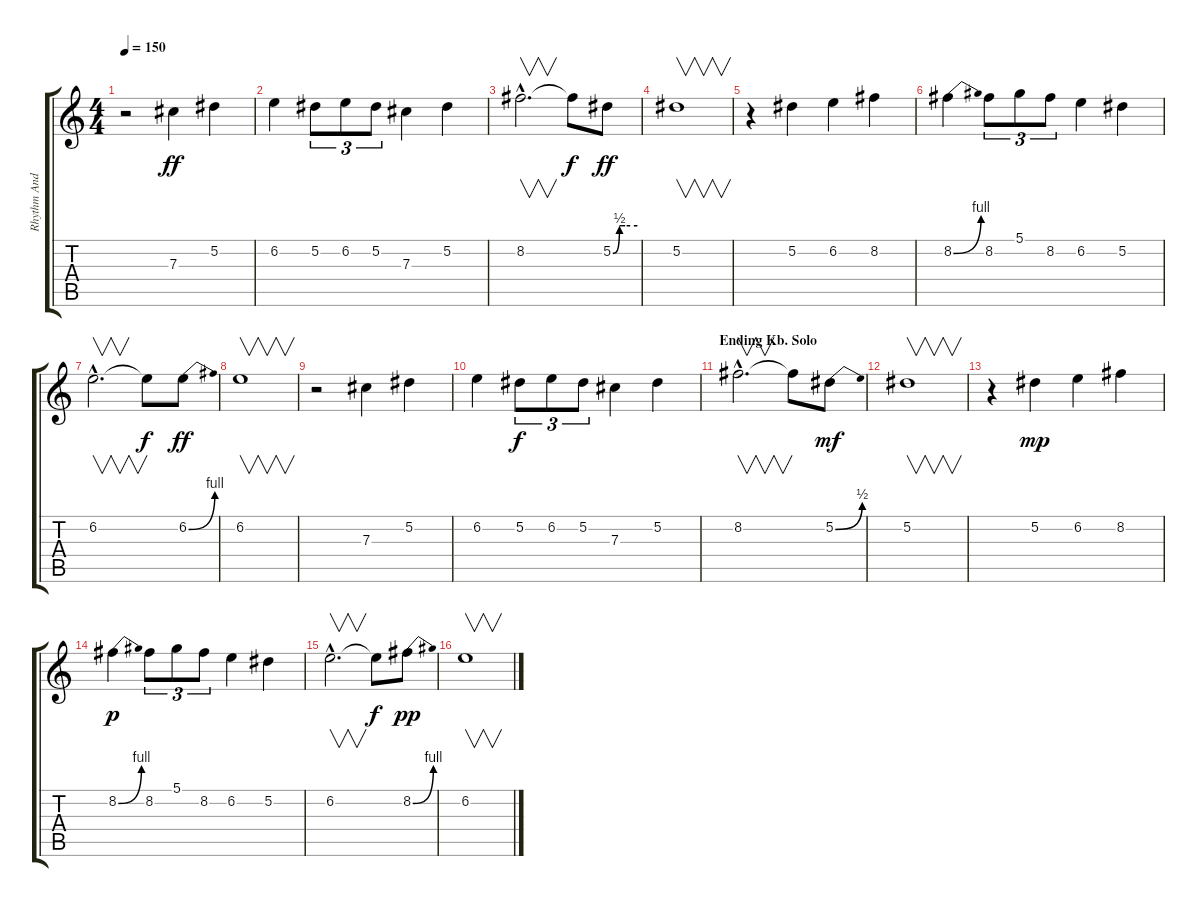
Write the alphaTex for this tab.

\track ("Rhythm And Harmony" "Rhythm And") {instrument overdrivenguitar}
\staff {score tabs}
\tuning (Eb4 Bb3 Gb3 Db3 Ab2 Eb2) {hide}
\ts (4 4)
\tempo 150
\clef g2
\ks c
r.2{dy ff} 7.3.4 5.2.4 |
6.2.4 5.2.8{tu (3 2)} 6.2.8{tu (3 2)} 5.2.8{tu (3 2)} 7.3.4 5.2.4 |
8.2{hac}.2{v d} 8.2{t}.8{dy f} 5.2{be (custom 0 0 16 2 20 2 30 2 60 2)}.8{dy ff} |
5.2.1{v} |
r.4 5.2.4 6.2.4 8.2.4 |
8.2{be (bend 0 0 60 4)}.4 8.2.8{tu (3 2)} 5.1.8{tu (3 2)} 8.2.8{tu (3 2)} 6.2.4 5.2.4 |
6.2{hac}.2{v d} 6.2{t}.8{dy f} 6.2{be (bend 0 0 60 4)}.8{dy ff} |
6.2.1{v} |
r.2 7.3.4 5.2.4 |
6.2.4 5.2.8{tu (3 2) dy f} 6.2.8{tu (3 2)} 5.2.8{tu (3 2)} 7.3.4 5.2.4 |
\section ("" "Ending Kb. Solo")
8.2{hac}.2{v d} 8.2{t}.8 5.2{be (bend 0 0 60 2)}.8{dy mf} |
5.2.1{v} |
r.4 5.2.4{dy mp} 6.2.4 8.2.4 |
8.2{be (bend 0 0 60 4)}.4{dy p} 8.2.8{tu (3 2)} 5.1.8{tu (3 2)} 8.2.8{tu (3 2)} 6.2.4 5.2.4 |
6.2{hac}.2{v d} 6.2{t}.8{dy f} 8.2{be (bend 0 0 60 4)}.8{dy pp} |
6.2.1{v}
